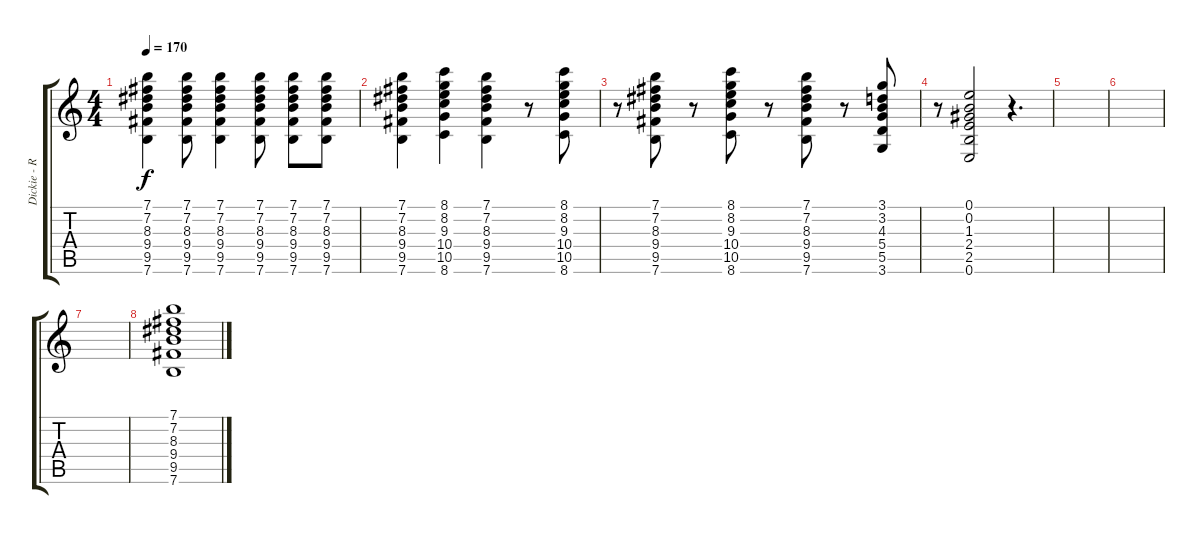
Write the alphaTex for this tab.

\track ("Dickie - Rythm" "Dickie - R") {instrument electricguitarclean}
\staff {score tabs}
\tuning (E4 B3 G3 D3 A2 E2) {hide}
\ts (4 4)
\tempo 170
\clef g2
\ks c
(7.1 7.2 8.3 9.4 9.5 7.6).4{dy f} (7.1 7.2 8.3 9.4 9.5 7.6).8 (7.1 7.2 8.3 9.4 9.5 7.6).4 (7.1 7.2 8.3 9.4 9.5 7.6).8 (7.1 7.2 8.3 9.4 9.5 7.6).8 (7.1 7.2 8.3 9.4 9.5 7.6).8 |
(7.1 7.2 8.3 9.4 9.5 7.6).4 (8.1 8.2 9.3 10.4 10.5 8.6).4 (7.1 7.2 8.3 9.4 9.5 7.6).4 r.8 (8.1 8.2 9.3 10.4 10.5 8.6).8 |
r.8 (7.1 7.2 8.3 9.4 9.5 7.6).8 r.8 (8.1 8.2 9.3 10.4 10.5 8.6).8 r.8 (7.1 7.2 8.3 9.4 9.5 7.6).8 r.8 (3.1 3.2 4.3 5.4 5.5 3.6).8 |
r.8 (0.1 0.2 1.3 2.4 2.5 0.6).2 r.4{d} |
|
|
|
(7.1 7.2 8.3 9.4 9.5 7.6).1
